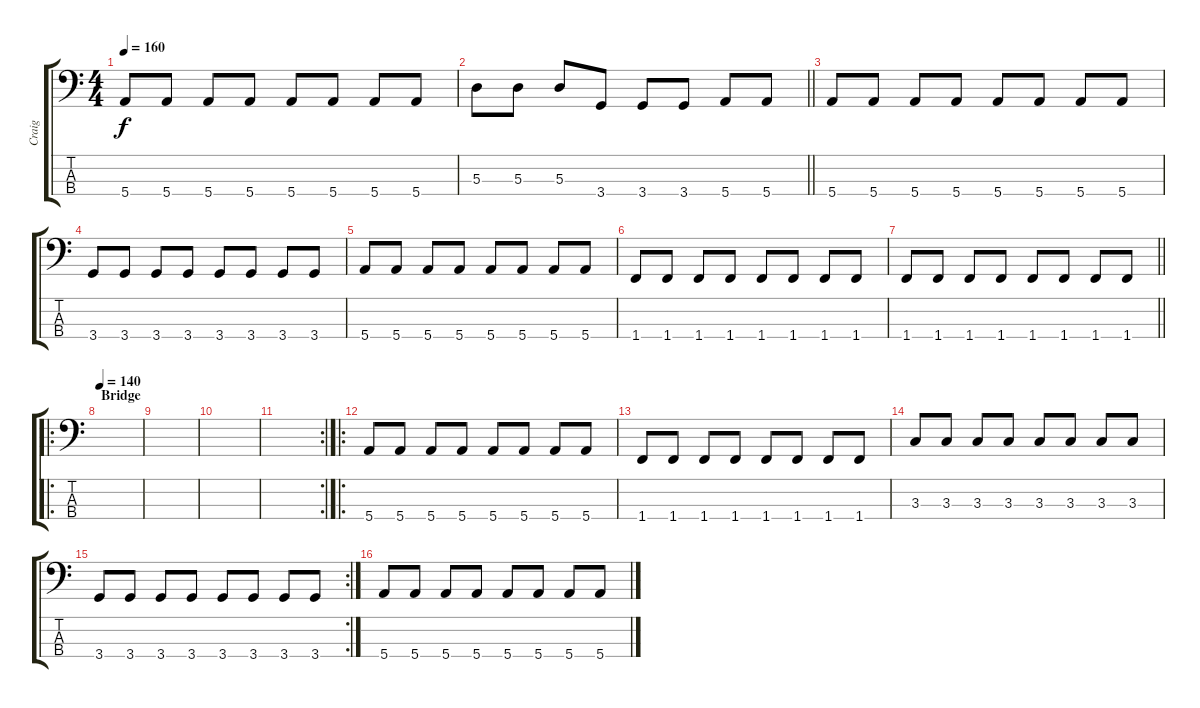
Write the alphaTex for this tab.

\track ("Craig" "Craig") {instrument electricbasspick}
\staff {score tabs}
\tuning (G2 D2 A1 E1) {hide}
\ts (4 4)
\tempo 160
\clef f4
\ks c
5.4.8{dy f} 5.4.8 5.4.8 5.4.8 5.4.8 5.4.8 5.4.8 5.4.8 |
\barLineRight lightlight
5.3.8 5.3.8 5.3.8 3.4.8 3.4.8 3.4.8 5.4.8 5.4.8 |
5.4.8 5.4.8 5.4.8 5.4.8 5.4.8 5.4.8 5.4.8 5.4.8 |
3.4.8 3.4.8 3.4.8 3.4.8 3.4.8 3.4.8 3.4.8 3.4.8 |
5.4.8 5.4.8 5.4.8 5.4.8 5.4.8 5.4.8 5.4.8 5.4.8 |
1.4.8 1.4.8 1.4.8 1.4.8 1.4.8 1.4.8 1.4.8 1.4.8 |
\barLineRight lightlight
1.4.8 1.4.8 1.4.8 1.4.8 1.4.8 1.4.8 1.4.8 1.4.8 |
\ro
\section ("" "Bridge")
\tempo 140
|
|
|
\rc 2
|
\ro
5.4.8 5.4.8 5.4.8 5.4.8 5.4.8 5.4.8 5.4.8 5.4.8 |
1.4.8 1.4.8 1.4.8 1.4.8 1.4.8 1.4.8 1.4.8 1.4.8 |
3.3.8 3.3.8 3.3.8 3.3.8 3.3.8 3.3.8 3.3.8 3.3.8 |
\rc 2
3.4.8 3.4.8 3.4.8 3.4.8 3.4.8 3.4.8 3.4.8 3.4.8 |
5.4.8 5.4.8 5.4.8 5.4.8 5.4.8 5.4.8 5.4.8 5.4.8
